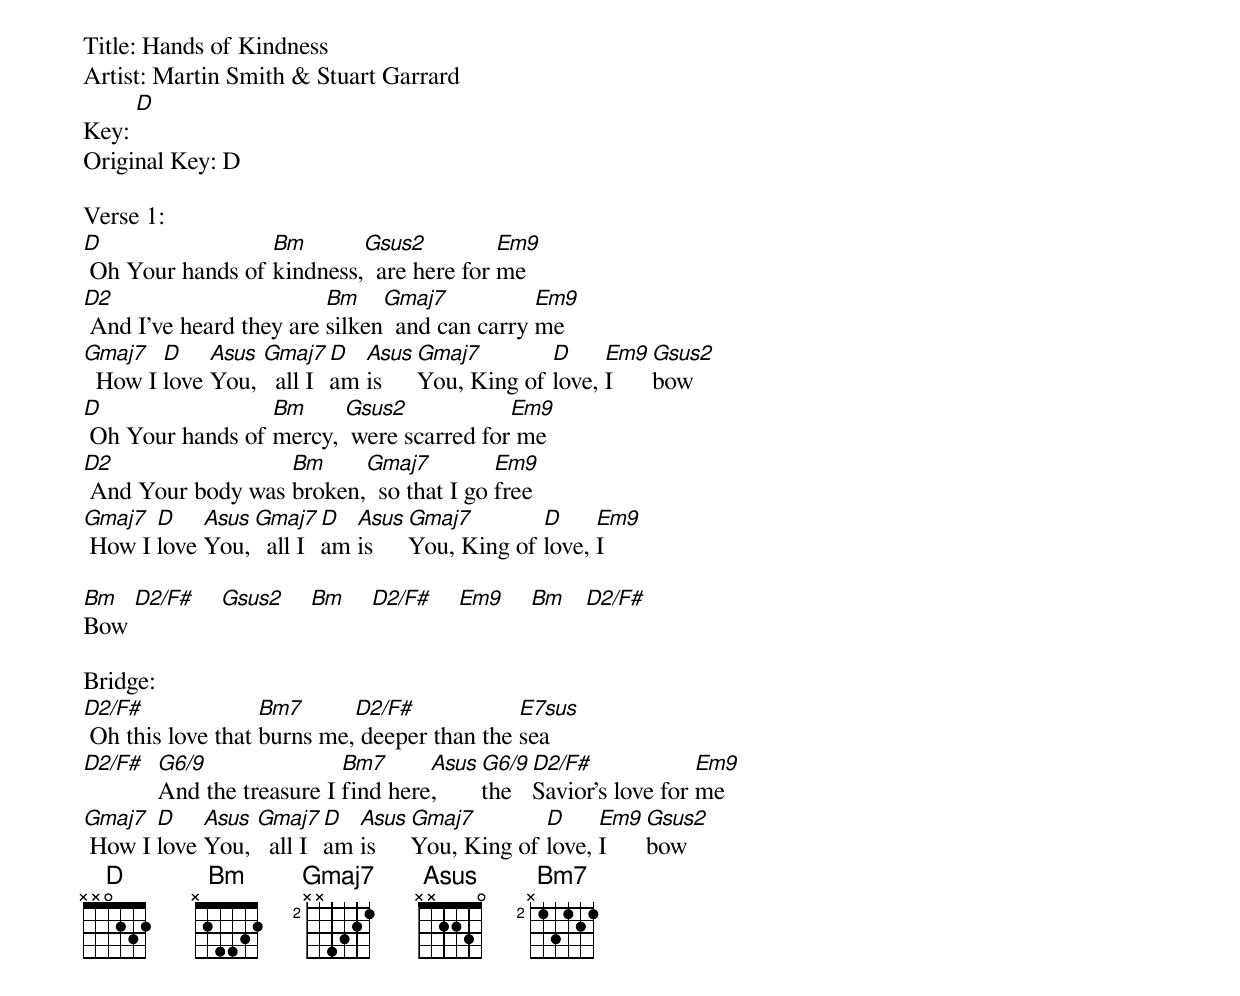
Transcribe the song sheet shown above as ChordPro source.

Title: Hands of Kindness
Artist: Martin Smith & Stuart Garrard
Key: [D]
Original Key: D

Verse 1:
[D] Oh Your hands of [Bm]kindness,[Gsus2]  are here for [Em9]me
[D2] And I've heard they are [Bm]silken[Gmaj7]  and can carry [Em9]me
[Gmaj7]  How I [D]love [Asus]You, [Gmaj7]  all I [D]am [Asus]is   [Gmaj7]You, King of [D]love, [Em9]I   [Gsus2]bow
[D] Oh Your hands of [Bm]mercy, [Gsus2] were scarred for[Em9] me
[D2] And Your body was [Bm]broken,[Gmaj7]  so that I go [Em9]free
[Gmaj7] How I [D]love [Asus]You,[Gmaj7]  all I [D]am [Asus]is   [Gmaj7]You, King of [D]love, [Em9]I

[Bm]Bow [D2/F#]    [Gsus2]    [Bm]    [D2/F#]    [Em9]    [Bm]   [D2/F#]

Bridge:
[D2/F#] Oh this love that [Bm7]burns me,[D2/F#] deeper than the [E7sus]sea
[D2/F#]  [G6/9]And the treasure I [Bm7]find here[Asus],    [G6/9]the  [D2/F#]Savior's love for [Em9]me
[Gmaj7] How I [D]love [Asus]You, [Gmaj7]  all I [D]am [Asus]is   [Gmaj7]You, King of [D]love, [Em9]I    [Gsus2]bow
